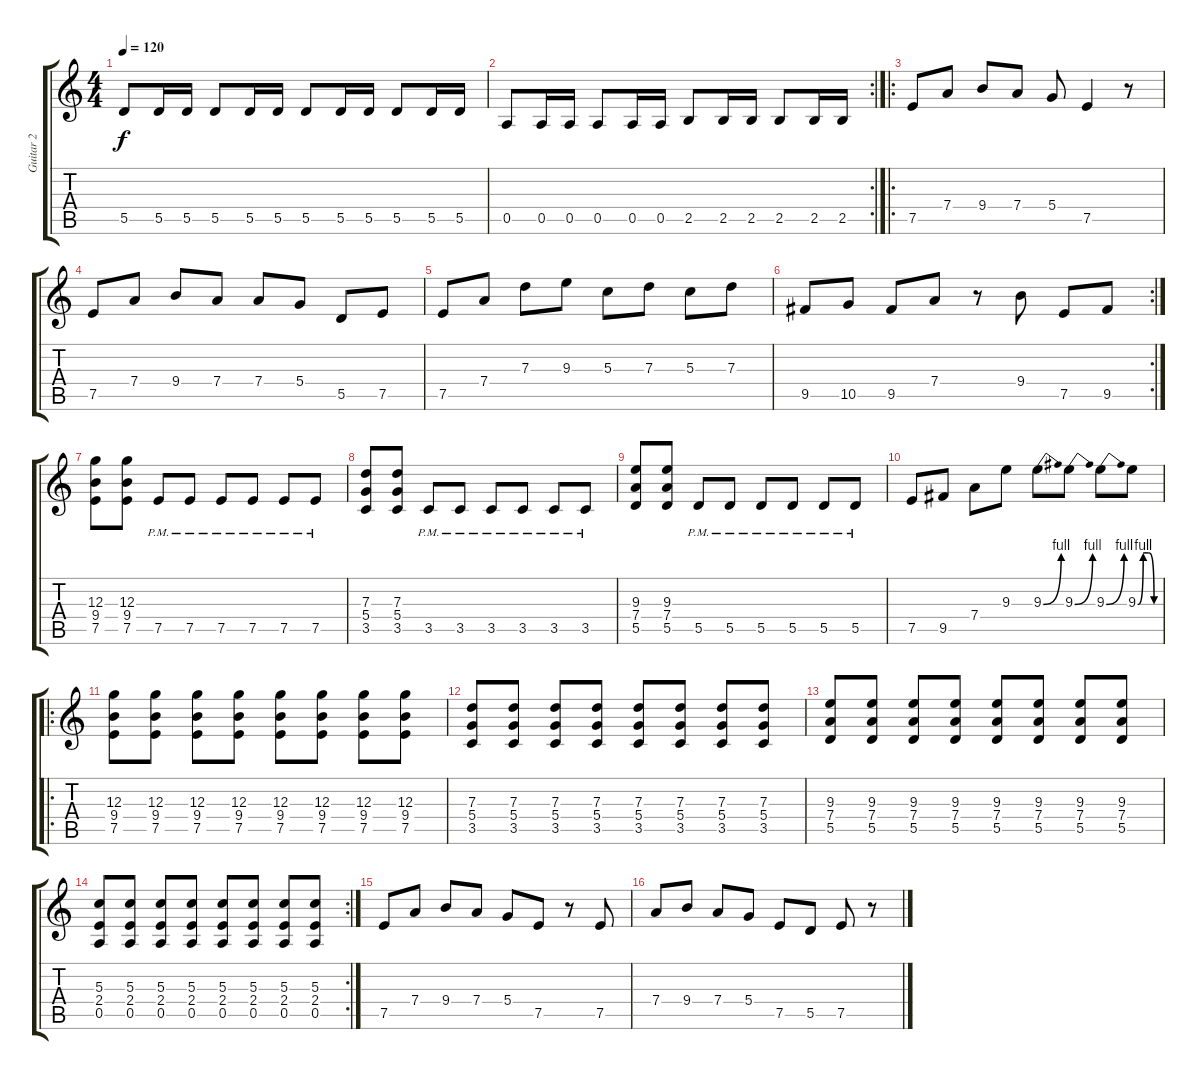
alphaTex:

\track ("Guitar 2" "Guitar 2") {instrument distortionguitar}
\staff {score tabs}
\tuning (E4 B3 G3 D3 A2 E2) {hide}
\ts (4 4)
\tempo 120
\clef g2
\ks c
5.5.8{dy f} 5.5.16 5.5.16 5.5.8 5.5.16 5.5.16 5.5.8 5.5.16 5.5.16 5.5.8 5.5.16 5.5.16 |
\rc 2
0.5.8 0.5.16 0.5.16 0.5.8 0.5.16 0.5.16 2.5.8 2.5.16 2.5.16 2.5.8 2.5.16 2.5.16 |
\ro
7.5.8 7.4.8 9.4.8 7.4.8 5.4.8 7.5.4 r.8 |
7.5.8 7.4.8 9.4.8 7.4.8 7.4.8 5.4.8 5.5.8 7.5.8 |
7.5.8 7.4.8 7.3.8 9.3.8 5.3.8 7.3.8 5.3.8 7.3.8 |
\rc 2
9.5.8 10.5.8 9.5.8 7.4.8 r.8 9.4.8 7.5.8 9.5.8 |
(12.3 9.4 7.5).8 (12.3 9.4 7.5).8 7.5{pm}.8 7.5{pm}.8 7.5{pm}.8 7.5{pm}.8 7.5{pm}.8 7.5{pm}.8 |
(7.3 5.4 3.5).8 (7.3 5.4 3.5).8 3.5{pm}.8 3.5{pm}.8 3.5{pm}.8 3.5{pm}.8 3.5{pm}.8 3.5{pm}.8 |
(9.3 7.4 5.5).8 (9.3 7.4 5.5).8 5.5{pm}.8 5.5{pm}.8 5.5{pm}.8 5.5{pm}.8 5.5{pm}.8 5.5{pm}.8 |
7.5.8 9.5.8 7.4.8 9.3.8 9.3{be (bend 0 0 60 4)}.8 9.3{be (bend 0 0 60 4)}.8 9.3{be (bend 0 0 60 4)}.8 9.3{be (custom 0 0 15 4 30 4 45 0 60 0)}.8 |
\ro
(12.3 9.4 7.5).8 (12.3 9.4 7.5).8 (12.3 9.4 7.5).8 (12.3 9.4 7.5).8 (12.3 9.4 7.5).8 (12.3 9.4 7.5).8 (12.3 9.4 7.5).8 (12.3 9.4 7.5).8 |
(7.3 5.4 3.5).8 (7.3 5.4 3.5).8 (7.3 5.4 3.5).8 (7.3 5.4 3.5).8 (7.3 5.4 3.5).8 (7.3 5.4 3.5).8 (7.3 5.4 3.5).8 (7.3 5.4 3.5).8 |
(9.3 7.4 5.5).8 (9.3 7.4 5.5).8 (9.3 7.4 5.5).8 (9.3 7.4 5.5).8 (9.3 7.4 5.5).8 (9.3 7.4 5.5).8 (9.3 7.4 5.5).8 (9.3 7.4 5.5).8 |
\rc 2
(5.3 2.4 0.5).8 (5.3 2.4 0.5).8 (5.3 2.4 0.5).8 (5.3 2.4 0.5).8 (5.3 2.4 0.5).8 (5.3 2.4 0.5).8 (5.3 2.4 0.5).8 (5.3 2.4 0.5).8 |
7.5.8{instrument acousticguitarsteel} 7.4.8 9.4.8 7.4.8 5.4.8 7.5.8 r.8 7.5.8 |
7.4.8 9.4.8 7.4.8 5.4.8 7.5.8 5.5.8 7.5.8 r.8
